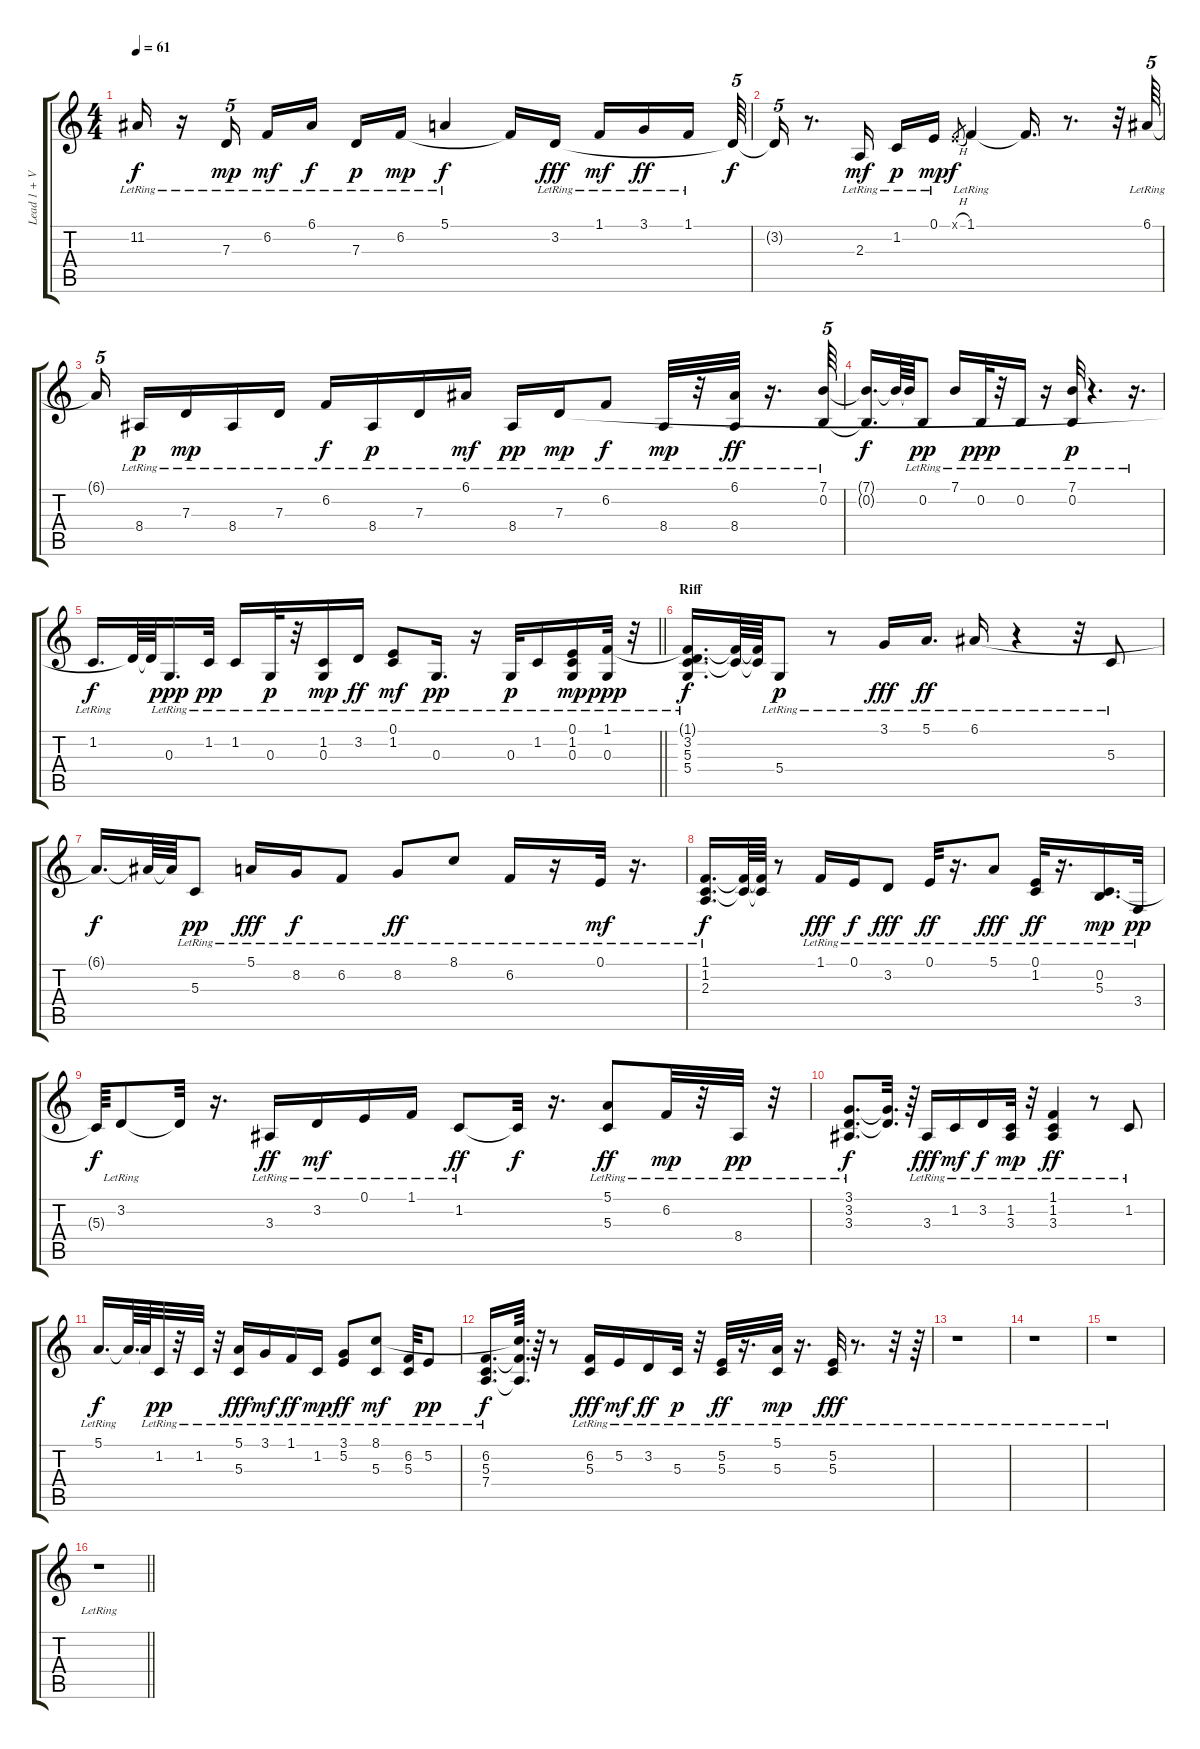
\track ("Lead 1 + Vocal(Keyboard)" "Lead 1 + V") {instrument electricpiano2}
\staff {score tabs}
\tuning (E4 B3 G3 D3 A2 E2) {hide}
\ts (4 4)
\tempo 61
\clef g2
\ks c
11.2{lr}.16{dy f} r.16 7.3{lr}.16{tu (5 4) dy mp beam splitsecondary} 6.2{lr}.16{dy mf} 6.1{lr}.16{dy f} 7.3{lr}.16{dy p} 6.2{lr}.16{dy mp} 5.1{lr}.4{dy f} 6.2{t}.16 3.2{lr}.16{dy fff} 1.1{lr}.16{dy mf} 3.1{lr}.16{dy ff} 1.1{lr}.16{beam splitsecondary} 3.2{t}.64{tu (5 4) dy f} |
3.2{t}.16{tu (5 4)} r.8{d} 2.3{lr}.16{dy mf} 1.2{lr}.16{dy p} 0.1{lr}.16{dy mp} 0.1{h x}.8{gr dy f} 1.1{lr}.4 1.1{t}.16{d} r.8{d} r.32 6.1{lr}.64{tu (5 4)} |
6.1{t}.16{tu (5 4) beam splitsecondary} 8.4{lr}.16{dy p} 7.3{lr}.16{dy mp} 8.4{lr}.16 7.3{lr}.16 6.2{lr}.16{dy f} 8.4{lr}.16{dy p} 7.3{lr}.16 6.1{lr}.16{dy mf} 8.4{lr}.16{dy pp} 7.3{lr}.16{dy mp} 6.2{lr}.8{dy f} 8.4{lr}.32{dy mp} r.32 (6.1{lr} 8.4{lr}).32{dy ff} r.16{d} (7.1{lr} 0.2{lr}).64{tu (5 4)} |
(7.1{t} 0.2{t}).16{d dy f} 7.1{t}.64 7.1{t}.64 0.2{lr}.8{dy pp} 7.1{lr}.16 0.2{lr}.32{dy ppp} r.32 0.2{lr}.16 r.16 (7.1{lr} 0.2{lr}).32{dy p} r.4{d} r.16{d} |
\barLineRight lightlight
1.2{lr}.16{d dy f} 7.3{t}.64 7.3{t}.64 0.3{lr}.16{d dy ppp} 1.2{lr}.32{dy pp} 1.2{lr}.16 0.3{lr}.32{dy p} r.32 (1.2{lr} 0.3{lr}).16{dy mp} 3.2{lr}.16{dy ff} (0.1{lr} 1.2{lr}).8{dy mf} 0.3{lr}.16{d dy pp} r.16 0.3{lr}.32{dy p} 1.2{lr}.16 (0.1{lr} 1.2{lr} 0.3{lr}).16{dy mp} (1.1{lr} 0.3{lr}).32{dy ppp} r.32 |
\section ("" "Riff")
(1.1{t} 3.2{lr} 5.3{lr} 5.4{lr}).16{d dy f} (1.1{t} 5.3{t}).64 (1.1{t} 5.3{t}).64 5.4{lr}.8{dy p} r.8 3.1{lr}.16{dy fff} 5.1{lr}.16{d dy ff} 6.1{lr}.16 r.4 r.32 5.3{lr}.8 |
6.1{t}.16{d dy f} 6.1{t}.64 6.1{t}.64 5.3{lr}.8{dy pp} 5.1{lr}.16{dy fff} 8.2{lr}.16{dy f} 6.2{lr}.8 8.2{lr}.8{dy ff} 8.1{lr}.8 6.2{lr}.16 r.16 0.1{lr}.32{dy mf} r.16{d} |
(1.1{lr} 1.2{lr} 2.3{lr}).16{d dy f} (1.1{t} 1.2{t}).64 (1.1{t} 1.2{t}).64 r.8 1.1{lr}.16{dy fff} 0.1{lr}.16{dy f} 3.2{lr}.8{dy fff} 0.1{lr}.32{dy ff} r.16{d} 5.1{lr}.8{dy fff} (0.1{lr} 1.2{lr}).32{dy ff} r.16{d} (0.2{lr} 5.3{lr}).16{d dy mp} 3.4{lr}.32{dy pp} |
5.3{t}.64{dy f} 3.2{lr}.8 3.2{t}.32 r.16{d} 3.3{lr}.16{dy ff} 3.2{lr}.16{dy mf} 0.1{lr}.16 1.1{lr}.16 1.2{lr}.8{dy ff} 1.2{t}.32{dy f} r.16{d} (5.1{lr} 5.3{lr}).8{dy ff} 6.2{lr}.32{dy mp} r.32 8.4{lr}.32{dy pp} r.32 |
(3.1{lr} 3.2{lr} 3.3{lr}).8{d dy f} (3.1{t} 3.2{t}).32{d} r.64 3.3{lr}.16{dy fff} 1.2{lr}.16{dy mf} 3.2{lr}.16{dy f} (1.2{lr} 3.3{lr}).32{dy mp} r.32 (1.1{lr} 1.2{lr} 3.3{lr}).4{dy ff} r.8 1.2{lr}.8 |
5.1{lr}.16{d dy f} 5.1{t}.64{d} 5.1{t}.64 1.2{lr}.32{dy pp} r.32 1.2{lr}.32 r.32 (5.1{lr} 5.3{lr}).16{dy fff} 3.1{lr}.16{dy mf} 1.1{lr}.16{dy ff} 1.2{lr}.16{dy mp} (3.1{lr} 5.2{lr}).8{dy ff} (8.1{lr} 5.3{lr}).8{dy mf} (6.2{lr} 5.3{lr}).32 5.2{lr}.8{dy pp} |
(6.2{lr} 5.3{lr} 7.4{lr}).16{d dy f} (8.1{t} 6.2{t} 7.4{t}).64{d} r.64 r.8 (6.2{lr} 5.3{lr}).16{dy fff} 5.2{lr}.16{dy mf} 3.2{lr}.16{dy ff} 5.3{lr}.32{dy p} r.32 (5.2{lr} 5.3{lr}).32{dy ff} r.16{d} (5.1{lr} 5.3{lr}).32{dy mp} r.16{d} (5.2{lr} 5.3{lr}).32{dy fff} r.8{d} r.32 r.64 |
r.1 |
r.1 |
r.1 |
\barLineRight lightlight
r.1
